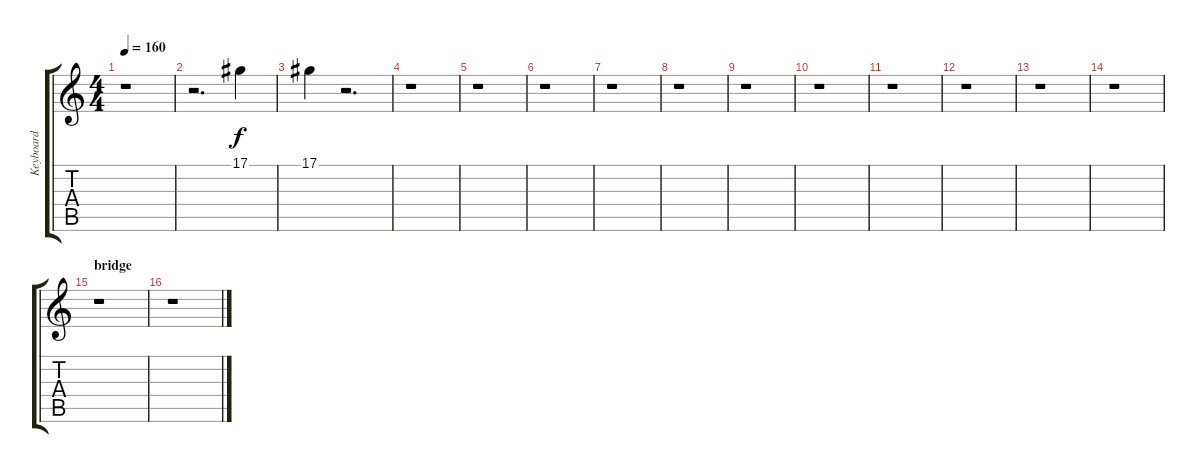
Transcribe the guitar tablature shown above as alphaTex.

\track ("Keyboard" "Keyboard") {instrument synthstrings1}
\staff {score tabs}
\tuning (Eb4 Bb3 Gb3 Db3 Ab2 Db2) {hide}
\ts (4 4)
\tempo 160
\clef g2
\ks c
r.1{dy f} |
r.2{d} 17.1.4{instrument pad4choir} |
17.1.4{instrument pad4choir} r.2{d} |
r.1 |
r.1 |
r.1 |
r.1 |
r.1 |
r.1 |
r.1 |
r.1 |
r.1 |
r.1 |
r.1 |
\section ("" "bridge")
r.1 |
r.1
